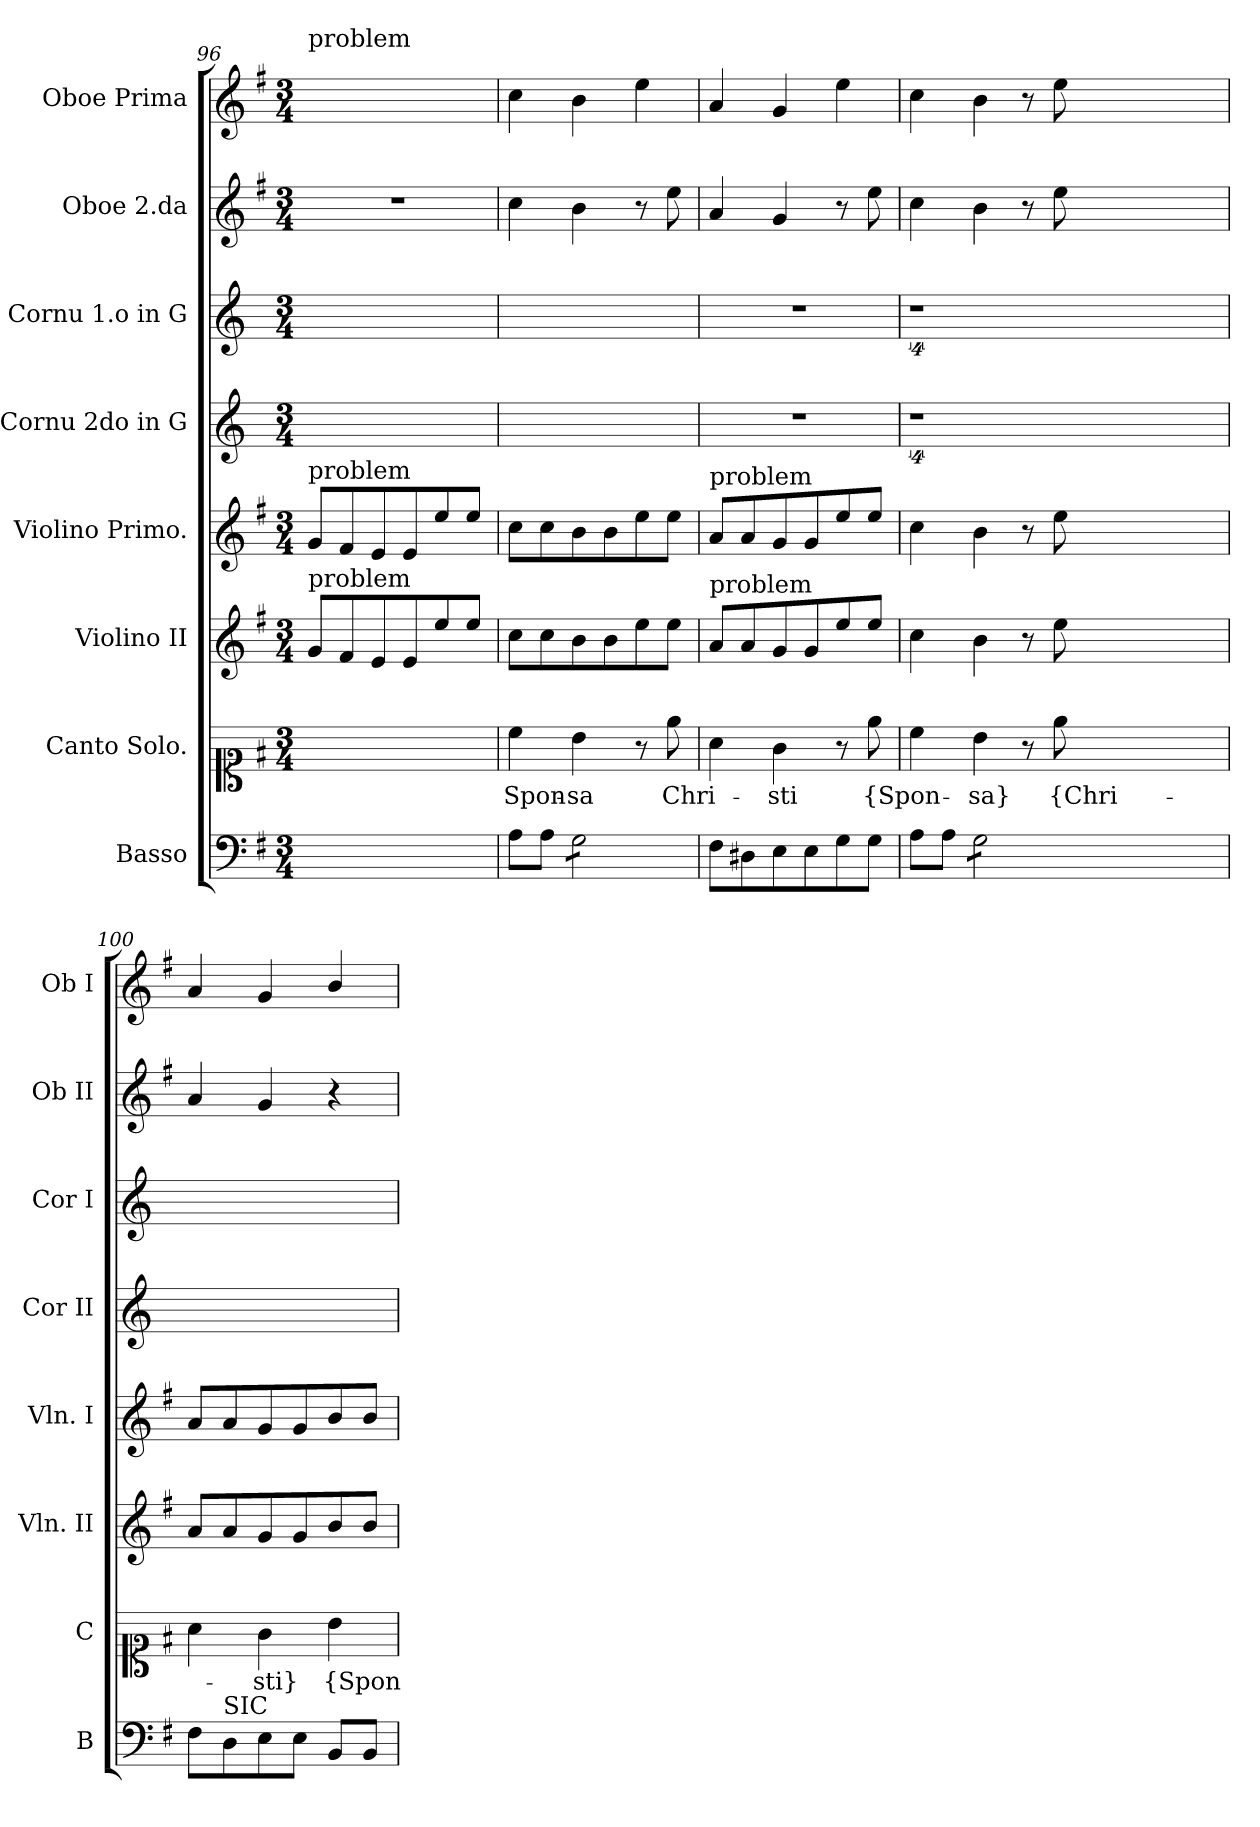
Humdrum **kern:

**kern	**kern	**text	**kern	**kern	**kern	**kern	**kern	**kern
*part8	*part7	*part7	*part6	*part5	*part4	*part3	*part2	*part1
*staff8	*staff7	*staff7	*staff6	*staff5	*staff4	*staff3	*staff2	*staff1
*I"Basso	*I"Canto Solo.	*	*I"Violino II	*I"Violino Primo.	*I"Cornu 2do in G	*I"Cornu 1.o   in G	*I"Oboe 2.da	*I"Oboe Prima
*I'B	*I'C	*	*I'Vln. II	*I'Vln. I	*I'Cor II	*I'Cor I	*I'Ob II	*I'Ob I
*clefF4	*clefC1	*	*clefG2	*clefG2	*clefG2	*clefG2	*clefG2	*clefG2
*	*	*	*	*	*ITrd3c5	*ITrd3c5	*	*
*k[f#]	*k[f#]	*	*k[f#]	*k[f#]	*k[f#]	*k[f#]	*k[f#]	*k[f#]
*G:	*G:	*	*G:	*G:	*	*	*G:	*G:
*M3/4	*M3/4	*	*M3/4	*M3/4	*M3/4	*M3/4	*M3/4	*M3/4
=96	=96	=96	=96	=96	=96	=96	=96	=96
!	!	!	!	!	!	!	!	!LO:TX:a:t=problem
!	!	!	!	!LO:TX:a:t=problem	!	!	!	!
!	!	!	!LO:TX:a:t=problem	!	!	!	!	!
2.ryy	8g/Lyy	Chri-	8g/L	8g/L	2.ryy	2.ryy	2.r	8g/Lyy
.	8f#/Jyy	.	8f#/	8f#/	.	.	.	8f#/yy
.	4e/yy	.	8e/	8e/	.	.	.	8e/yy
.	.	.	8e/	8e/	.	.	.	8e/yy
.	4ee\yy	-sti	8ee\	8ee\	.	.	.	8ee/yy
.	.	.	8ee\J	8ee\J	.	.	.	8ee/Jyy
=97	=97	=97	=97	=97	=97	=97	=97	=97
8A\L	4cc\	Spon-	8cc\L	8cc\L	2.ryy	2.ryy	4cc\	4cc\
8A\J	.	.	8cc\	8cc\	.	.	.	.
*tremolo	*	*	*	*	*	*	*	*
8G\L	4b\	-sa	8b\	8b\	.	.	4b\	4b\
8G\	.	.	8b\	8b\	.	.	.	.
8G\	8r	.	8ee\	8ee\	.	.	8r	4ee\
8G\J	8ee\	Chri-	8ee\J	8ee\J	.	.	8ee\	.
*Xtremolo	*	*	*	*	*	*	*	*
=98	=98	=98	=98	=98	=98	=98	=98	=98
!	!	!	!	!LO:TX:a:t=problem	!	!	!	!
!	!	!	!LO:TX:a:t=problem	!	!	!	!	!
8F#\L	4a\	.	8a/L	8a/L	2.r	2.r	4a/	4a/
8D#X\	.	.	8a/	8a/	.	.	.	.
8E\	4g\	-sti	8g/	8g/	.	.	4g/	4g/
8E\	.	.	8g/	8g/	.	.	.	.
8G\	8r	.	8ee/	8ee\	.	.	8r	4ee\
8G\J	8ee\	{Spon-	8ee\J	8ee\J	.	.	8ee\	.
=99	=99	=99	=99	=99	=99	=99	=99	=99
8A\L	4cc\	.	4cc\	4cc\	4%9r	4%9r	4cc\	4cc\
8A\J	.	.	.	.	.	.	.	.
*tremolo	*	*	*	*	*	*	*	*
8G\L	4b\	-sa}	4b\	4b\	.	.	4b\	4b\
8G\	.	.	.	.	.	.	.	.
8G\	8r	.	8r	8r	.	.	8r	8r
8G\J	8ee\	{Chri-	8ee\	8ee\	.	.	8ee\	8ee\
*Xtremolo	*	*	*	*	*	*	*	*
1.ryy	1.ryy	.	1.ryy	1.ryy	.	.	1.ryy	1.ryy
=100	=100	=100	=100	=100	=100	=100	=100	=100
8F#\L	4a\	.	8a/L	8a/L	2.ryy	2.ryy	4a/	4a/
!LO:TX:a:t=SIC	!	!	!	!	!	!	!	!
8D\	.	.	8a/	8a/	.	.	.	.
8E\	4g\	-sti}	8g/	8g/	.	.	4g/	4g/
8E\J	.	.	8g/	8g/	.	.	.	.
8BB/L	4b\	{Spon-	8b/	8b/	.	.	4r	4b/
8BB/J	.	.	8b/J	8b/J	.	.	.	.
=	=	=	=	=	=	=	=	=
*-	*-	*-	*-	*-	*-	*-	*-	*-
